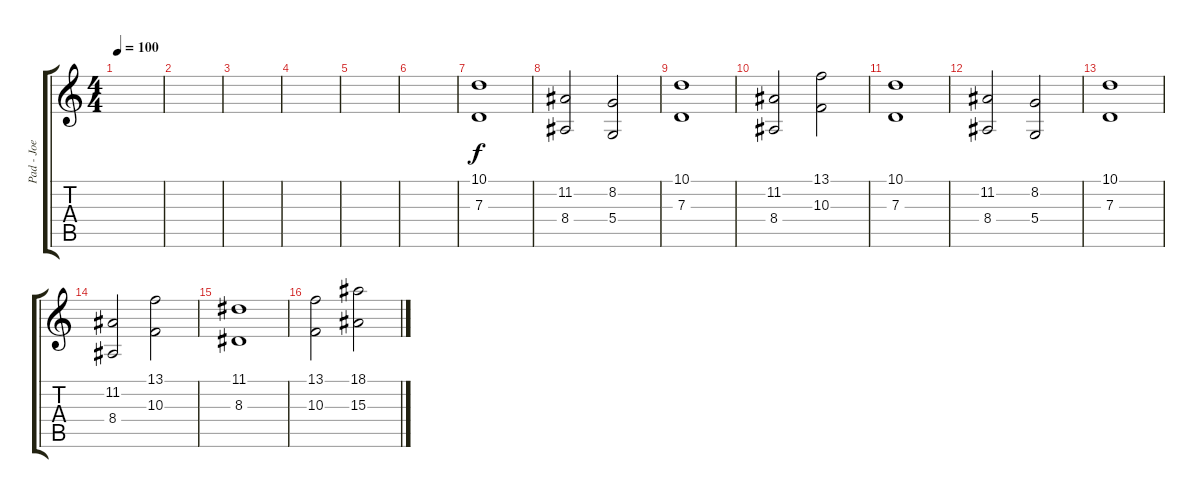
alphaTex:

\track ("Pad - Joe Hahn" "Pad - Joe ") {instrument stringensemble2}
\staff {score tabs}
\tuning (E4 B3 G3 D3 A2 E2) {hide}
\ts (4 4)
\tempo 100
\clef g2
\ks c
|
|
|
|
|
|
(10.1 7.3).1{volume 11 instrument stringensemble2} |
(11.2 8.4).2 (8.2 5.4).2 |
(10.1 7.3).1 |
(11.2 8.4).2 (13.1 10.3).2 |
(10.1 7.3).1 |
(11.2 8.4).2 (8.2 5.4).2 |
(10.1 7.3).1 |
(11.2 8.4).2 (13.1 10.3).2 |
(11.1 8.3).1 |
(13.1 10.3).2 (18.1 15.3).2
